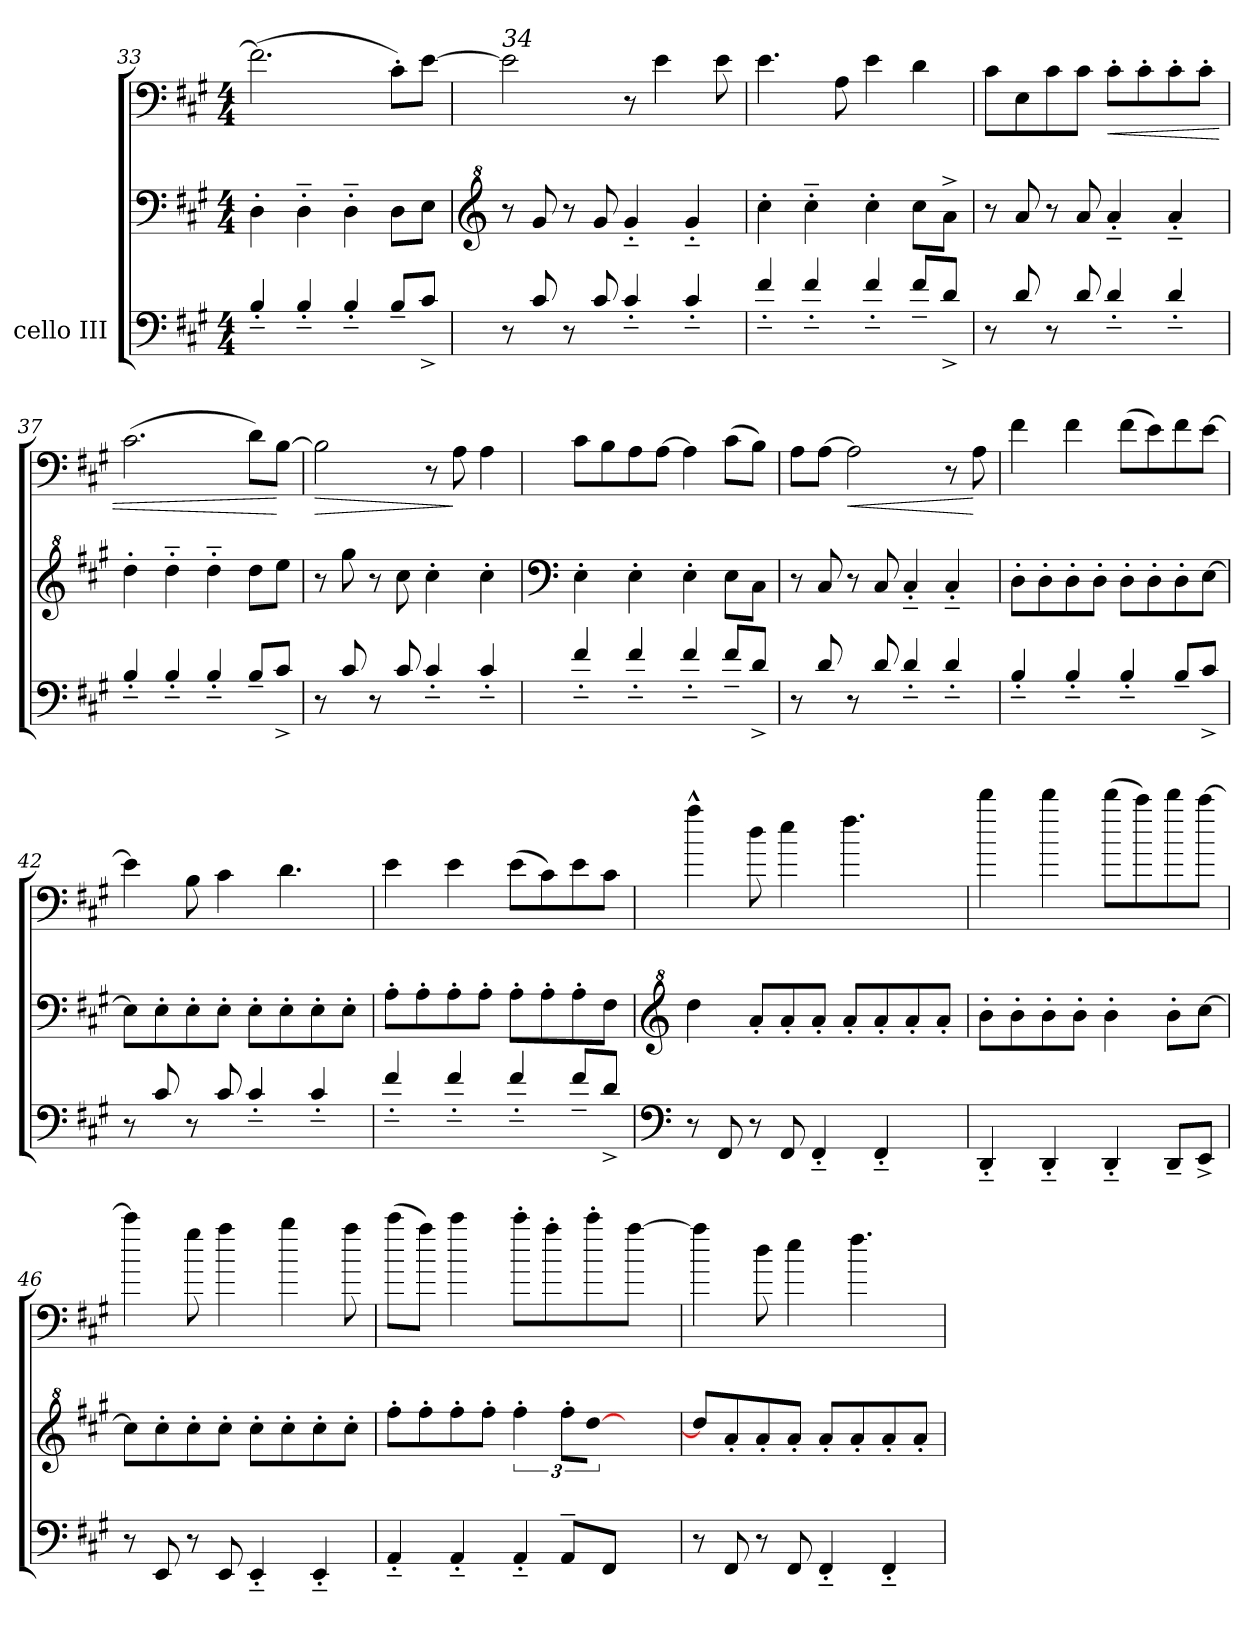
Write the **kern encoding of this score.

**kern	**kern	**kern	**dynam
*part1	*part1	*part1	*part1
*staff3	*staff2	*staff1	*staff1/2/3
*I"cello III	*	*	*
*clefF4	*clefF4	*clefF4	*
*k[f#c#g#]	*k[f#c#g#]	*k[f#c#g#]	*
*M4/4	*M4/4	*M4/4	*
=33	=33	=33	=33
4B'~/	4D'\	(>2.f#\]	.
4B'~/	4D'~\	.	.
4B'~/	4D'~\	.	.
8B~/L	8D\L	8c#'\L)	.
8c#^/J	8E\J	[8e\J	.
!!LO:LB:g=z
=34	=34	=34	=34
*	*clefG^2	*	*
!	!	!LO:TX:a:i:t=34	!
8r	8r	2e\]	.
8c#/	8gg#/	.	.
8r	8r	.	.
8c#/	8gg#/	.	.
4c#'~/	4gg#'~/	8r	.
.	.	4e\	.
4c#'~/	4gg#'~/	.	.
.	.	8e\	.
=35	=35	=35	=35
4f#'~/	4ccc#'\	4.e\	.
4f#'~/	4ccc#'~\	.	.
.	.	8A\	.
4f#'~/	4ccc#'\	4e\	.
8f#~/L	8ccc#\L	4d\	.
8d^/J	8aa^\J	.	.
=36	=36	=36	=36
8r	8r	8c#\L	.
8d/	8aa/	8E\	.
8r	8r	8c#\	.
8d/	8aa/	8c#\J	.
!	!	!	!LO:HP:b
4d'~/	4aa'~/	8c#'\L	<
.	.	8c#'\	.
4d'~/	4aa'~/	8c#'\	.
.	.	8c#'\J	.
=37	=37	=37	=37
4B'~/	4ddd'\	(>2.c#\	.
4B'~/	4ddd'~\	.	.
4B'~/	4ddd'~\	.	.
8B~/L	8ddd\L	8d\L)	.
8c#^/J	8eee\J	[8B\J	[
=38	=38	=38	=38
!	!	!	!LO:HP:b
8r	8r	2B\]	>
8c#/	8ggg#\	.	.
8r	8r	.	.
8c#/	8ccc#\	.	.
4c#'~/	4ccc#'\	8r	.
.	.	8A\	]
4c#'~/	4ccc#'\	4A\	.
!!LO:LB:g=z
=39	=39	=39	=39
*	*clefF4	*	*
4f#'~/	4E'\	8c#\L	.
.	.	8B\	.
4f#'~/	4E'\	8A\	.
.	.	[8A\J	.
4f#'~/	4E'\	4A\]	.
8f#~/L	8E\L	(>8c#\L	.
8d^/J	8C#\J	8B\J)	.
=40	=40	=40	=40
8r	8r	8A\L	.
8d/	8C#/	[8A\J	.
!	!	!	!LO:HP:b
8r	8r	2A\]	<
8d/	8C#/	.	.
4d'~/	4C#'~/	.	.
4d'~/	4C#'~/	8r	.
.	.	8A\	[
=41	=41	=41	=41
4B'~/	8D'\L	4f#\	.
.	8D'\	.	.
4B'~/	8D'\	4f#\	.
.	8D'\J	.	.
4B'~/	8D'\L	(>8f#\L	.
.	8D'\	8e\)	.
8B~/L	8D'\	8f#\	.
8c#^/J	[8E\J	[8e\J	.
=42	=42	=42	=42
8r	8E\L]	4e\]	.
8c#/	8E'\	.	.
8r	8E'\	8B\	.
8c#/	8E'\J	4c#\	.
4c#'~/	8E'\L	.	.
.	8E'\	4.d\	.
4c#'~/	8E'\	.	.
.	8E'\J	.	.
!!LO:PB:g=z
=43	=43	=43	=43
4f#'~/	8A'\L	4e\	.
.	8A'\	.	.
4f#'~/	8A'\	4e\	.
.	8A'\J	.	.
4f#'~/	8A'\L	(>8e\L	.
.	8A'\	8c#\)	.
8f#~/L	8A'\	8e\	.
8d^/J	8F#\J	8c#\J	.
!!LO:PB:g=z
=44	=44	=44	=44
*clefF4	*clefG^2	*	*
8r	4ddd\	4aa^^^^\	.
8FF#/	.	.	.
8r	8aa'/L	8dd\	.
8FF#/	8aa'/	4ee\	.
4FF#'~/	8aa'/J	.	.
.	8aa'/L	4.ff#\	.
4FF#'~/	8aa'/	.	.
.	8aa'/	.	.
8ryy	8aa'/J	8ryy	.
=45	=45	=45	=45
4DD'~/	8bb'\L	4ddd\	.
.	8bb'\	.	.
4DD'~/	8bb'\	4ddd\	.
.	8bb'\J	.	.
4DD'~/	4bb'\	(>8ddd\L	.
.	.	8ccc#\)	.
8DD~/L	8bb'\L	8ddd\	.
8EE^/J	[8ccc#\J	[8ccc#\J	.
=46	=46	=46	=46
8r	8ccc#\L]	4ccc#\]	.
8EE/	8ccc#'\	.	.
8r	8ccc#'\	8gg#\	.
8EE/	8ccc#'\J	4aa\	.
4EE'~/	8ccc#'\L	.	.
.	8ccc#'\	4bb\	.
4EE'~/	8ccc#'\	.	.
.	8ccc#'\J	8aa\	.
=47	=47	=47	=47
*^	*	*	*
3%2ryy	4AA'~/	8fff#'\L	(>8ccc#\L	.
.	.	8fff#'\	8aa\J)	.
.	4AA'~/	8fff#'\	4ccc#\	.
.	.	8fff#'\J	.	.
.	4AA'~/	6fff#'\	8ccc#'\L	.
.	.	.	8aa'\	.
8AA~/L	.	12fff#'\L	.	.
.	4ryy	[8ddd\J	8ccc#'\	.
8FF#/J	.	.	.	.
.	.	8ryy	[8aa\J	.
12ryy	.	.	.	.
*v	*v	*	*	*
!!LO:LB:g=z
=48	=48	=48	=48
8r	8ddd/L]	4aa\]	.
8FF#/	8aa'/	.	.
8r	8aa'/	8dd\	.
8FF#/	8aa'/J	4ee\	.
4FF#'~/	8aa'/L	.	.
.	8aa'/	4.ff#\	.
4FF#'~/	8aa'/	.	.
.	8aa'/J	.	.
=	=	=	=
*-	*-	*-	*-
